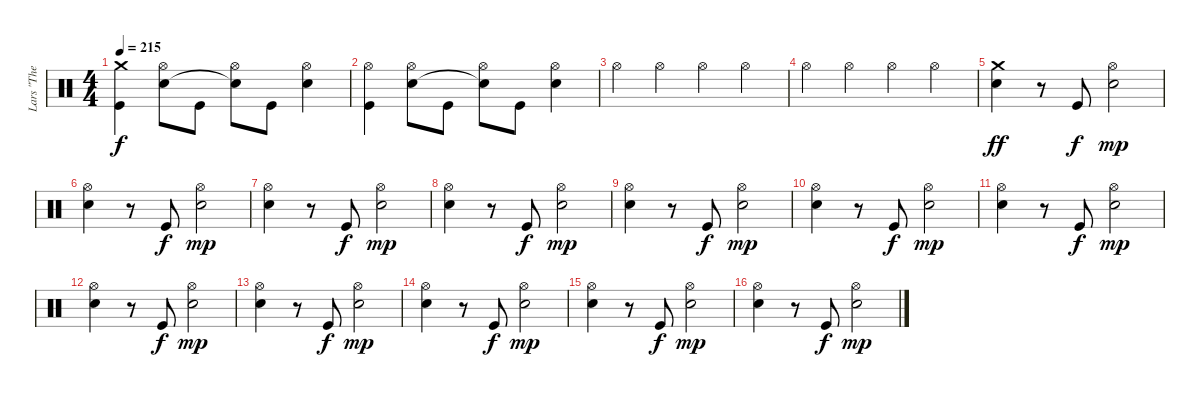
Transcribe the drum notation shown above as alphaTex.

\track ("Lars \"The Antichrist\" Ulrich" "Lars \"The ") {instrument percussion}
\staff {score}
\articulation defaults
\ts (4 4)
\tempo 215
\clef neutral
\ks c
("Crash medium (hit)" "Kick (hit)").4{dy f} ("Hi-Hat (open)" "Electric Snare (hit)").8 "Kick (hit)".8 ("Hi-Hat (open)" "Snare (hit)"{t}).8 "Kick (hit)".8 ("Hi-Hat (open)" "Electric Snare (hit)").4 |
("Hi-Hat (open)" "Kick (hit)").4 ("Hi-Hat (open)" "Electric Snare (hit)").8 "Kick (hit)".8 ("Hi-Hat (open)" "Snare (hit)"{t}).8 "Kick (hit)".8 ("Hi-Hat (open)" "Electric Snare (hit)").4 |
"Hi-Hat (open)".4 "Hi-Hat (open)".4 "Hi-Hat (open)".4 "Hi-Hat (open)".4 |
"Hi-Hat (open)".4 "Hi-Hat (open)".4 "Hi-Hat (open)".4 "Hi-Hat (open)".4 |
("Crash medium (hit)" "Electric Snare (hit)").4{dy ff} r.8 "Kick (hit)".8{dy f} ("Hi-Hat (open)" "Electric Snare (hit)").2{dy mp} |
("Hi-Hat (open)" "Electric Snare (hit)").4 r.8 "Kick (hit)".8{dy f} ("Hi-Hat (open)" "Electric Snare (hit)").2{dy mp} |
("Hi-Hat (open)" "Electric Snare (hit)").4 r.8 "Kick (hit)".8{dy f} ("Hi-Hat (open)" "Electric Snare (hit)").2{dy mp} |
("Hi-Hat (open)" "Electric Snare (hit)").4 r.8 "Kick (hit)".8{dy f} ("Hi-Hat (open)" "Electric Snare (hit)").2{dy mp} |
("Hi-Hat (open)" "Electric Snare (hit)").4 r.8 "Kick (hit)".8{dy f} ("Hi-Hat (open)" "Electric Snare (hit)").2{dy mp} |
("Hi-Hat (open)" "Electric Snare (hit)").4 r.8 "Kick (hit)".8{dy f} ("Hi-Hat (open)" "Electric Snare (hit)").2{dy mp} |
("Hi-Hat (open)" "Electric Snare (hit)").4 r.8 "Kick (hit)".8{dy f} ("Hi-Hat (open)" "Electric Snare (hit)").2{dy mp} |
("Hi-Hat (open)" "Electric Snare (hit)").4 r.8 "Kick (hit)".8{dy f} ("Hi-Hat (open)" "Electric Snare (hit)").2{dy mp} |
("Hi-Hat (open)" "Electric Snare (hit)").4 r.8 "Kick (hit)".8{dy f} ("Hi-Hat (open)" "Electric Snare (hit)").2{dy mp} |
("Hi-Hat (open)" "Electric Snare (hit)").4 r.8 "Kick (hit)".8{dy f} ("Hi-Hat (open)" "Electric Snare (hit)").2{dy mp} |
("Hi-Hat (open)" "Electric Snare (hit)").4 r.8 "Kick (hit)".8{dy f} ("Hi-Hat (open)" "Electric Snare (hit)").2{dy mp} |
("Hi-Hat (open)" "Electric Snare (hit)").4 r.8 "Kick (hit)".8{dy f} ("Hi-Hat (open)" "Electric Snare (hit)").2{dy mp}
